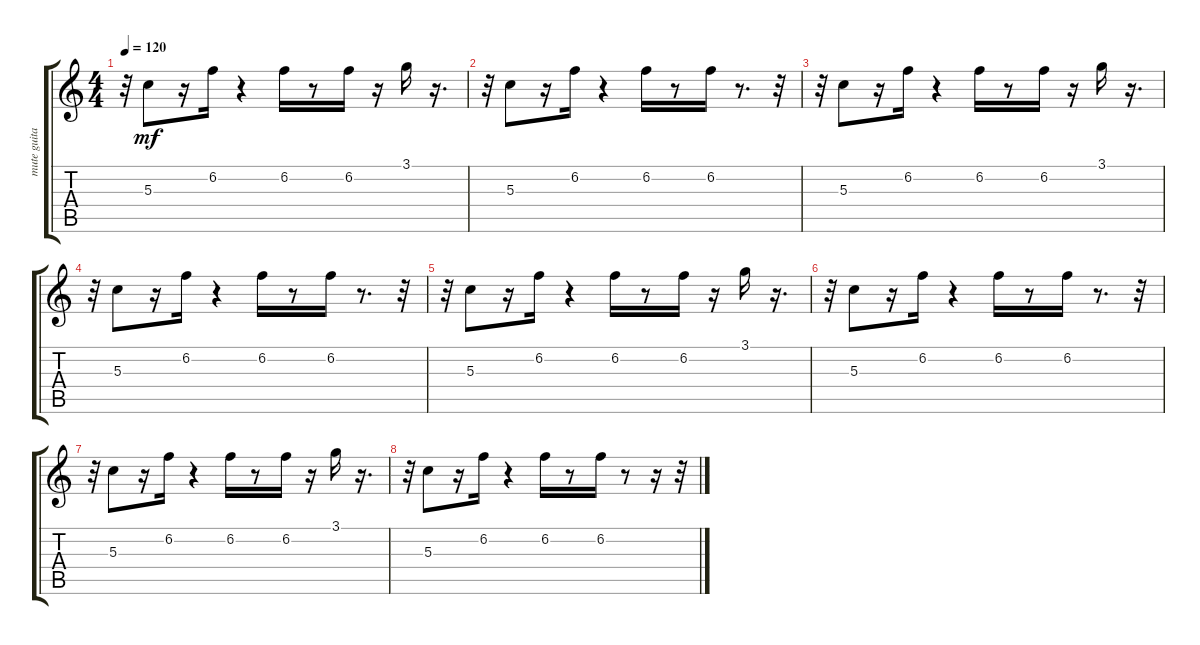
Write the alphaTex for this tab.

\track ("mute guitar" "mute guita") {instrument electricguitarjazz}
\staff {score tabs}
\tuning (E4 B3 G3 D3 A2 E2) {hide}
\ts (4 4)
\tempo 120
\clef g2
\ks c
r.32{dy mf} 5.3.8 r.16 6.2.16 r.4 6.2.16 r.8 6.2.16 r.16 3.1.16 r.16{d} |
r.32 5.3.8 r.16 6.2.16 r.4 6.2.16 r.8 6.2.16 r.8{d} r.32 |
r.32 5.3.8 r.16 6.2.16 r.4 6.2.16 r.8 6.2.16 r.16 3.1.16 r.16{d} |
r.32 5.3.8 r.16 6.2.16 r.4 6.2.16 r.8 6.2.16 r.8{d} r.32 |
r.32 5.3.8 r.16 6.2.16 r.4 6.2.16 r.8 6.2.16 r.16 3.1.16 r.16{d} |
r.32 5.3.8 r.16 6.2.16 r.4 6.2.16 r.8 6.2.16 r.8{d} r.32 |
r.32 5.3.8 r.16 6.2.16 r.4 6.2.16 r.8 6.2.16 r.16 3.1.16 r.16{d} |
r.32 5.3.8 r.16 6.2.16 r.4 6.2.16 r.8 6.2.16 r.8 r.16 r.32
